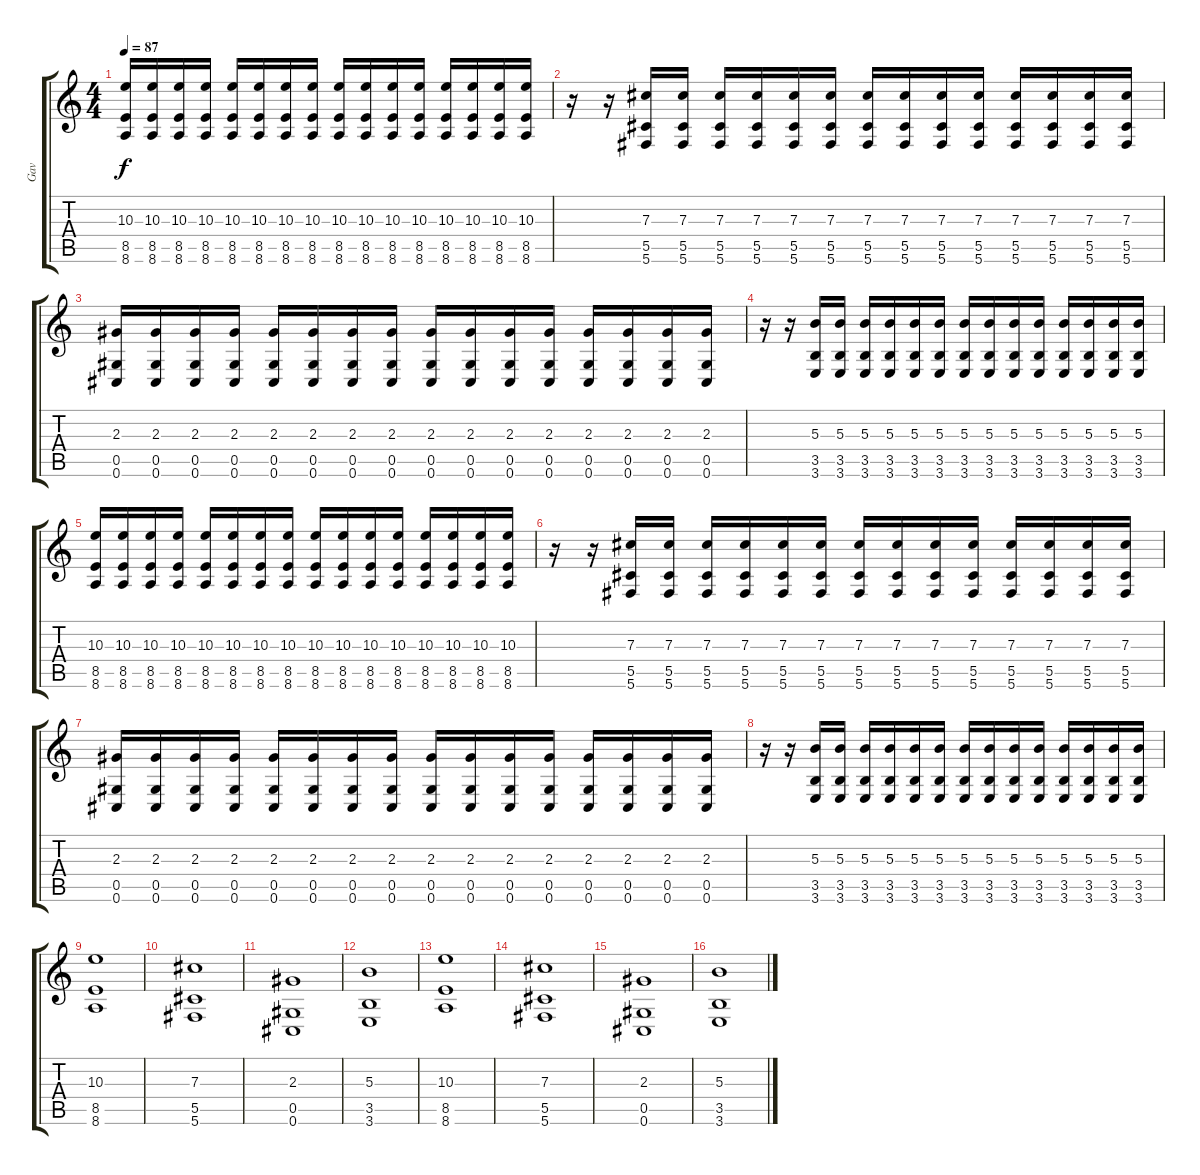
\track ("Gav" "Gav") {instrument distortionguitar}
\staff {score tabs}
\tuning (Eb4 Bb3 Gb3 Db3 Ab2 Db2) {hide}
\ts (4 4)
\tempo 87
\clef g2
\ks c
(10.3 8.5 8.6).16{dy f} (10.3 8.5 8.6).16 (10.3 8.5 8.6).16 (10.3 8.5 8.6).16 (10.3 8.5 8.6).16 (10.3 8.5 8.6).16 (10.3 8.5 8.6).16 (10.3 8.5 8.6).16 (10.3 8.5 8.6).16 (10.3 8.5 8.6).16 (10.3 8.5 8.6).16 (10.3 8.5 8.6).16 (10.3 8.5 8.6).16 (10.3 8.5 8.6).16 (10.3 8.5 8.6).16 (10.3 8.5 8.6).16 |
r.16 r.16 (7.3 5.5 5.6).16 (7.3 5.5 5.6).16 (7.3 5.5 5.6).16 (7.3 5.5 5.6).16 (7.3 5.5 5.6).16 (7.3 5.5 5.6).16 (7.3 5.5 5.6).16 (7.3 5.5 5.6).16 (7.3 5.5 5.6).16 (7.3 5.5 5.6).16 (7.3 5.5 5.6).16 (7.3 5.5 5.6).16 (7.3 5.5 5.6).16 (7.3 5.5 5.6).16 |
(2.3 0.5 0.6).16 (2.3 0.5 0.6).16 (2.3 0.5 0.6).16 (2.3 0.5 0.6).16 (2.3 0.5 0.6).16 (2.3 0.5 0.6).16 (2.3 0.5 0.6).16 (2.3 0.5 0.6).16 (2.3 0.5 0.6).16 (2.3 0.5 0.6).16 (2.3 0.5 0.6).16 (2.3 0.5 0.6).16 (2.3 0.5 0.6).16 (2.3 0.5 0.6).16 (2.3 0.5 0.6).16 (2.3 0.5 0.6).16 |
r.16 r.16 (5.3 3.5 3.6).16 (5.3 3.5 3.6).16 (5.3 3.5 3.6).16 (5.3 3.5 3.6).16 (5.3 3.5 3.6).16 (5.3 3.5 3.6).16 (5.3 3.5 3.6).16 (5.3 3.5 3.6).16 (5.3 3.5 3.6).16 (5.3 3.5 3.6).16 (5.3 3.5 3.6).16 (5.3 3.5 3.6).16 (5.3 3.5 3.6).16 (5.3 3.5 3.6).16 |
(10.3 8.5 8.6).16 (10.3 8.5 8.6).16 (10.3 8.5 8.6).16 (10.3 8.5 8.6).16 (10.3 8.5 8.6).16 (10.3 8.5 8.6).16 (10.3 8.5 8.6).16 (10.3 8.5 8.6).16 (10.3 8.5 8.6).16 (10.3 8.5 8.6).16 (10.3 8.5 8.6).16 (10.3 8.5 8.6).16 (10.3 8.5 8.6).16 (10.3 8.5 8.6).16 (10.3 8.5 8.6).16 (10.3 8.5 8.6).16 |
r.16 r.16 (7.3 5.5 5.6).16 (7.3 5.5 5.6).16 (7.3 5.5 5.6).16 (7.3 5.5 5.6).16 (7.3 5.5 5.6).16 (7.3 5.5 5.6).16 (7.3 5.5 5.6).16 (7.3 5.5 5.6).16 (7.3 5.5 5.6).16 (7.3 5.5 5.6).16 (7.3 5.5 5.6).16 (7.3 5.5 5.6).16 (7.3 5.5 5.6).16 (7.3 5.5 5.6).16 |
(2.3 0.5 0.6).16 (2.3 0.5 0.6).16 (2.3 0.5 0.6).16 (2.3 0.5 0.6).16 (2.3 0.5 0.6).16 (2.3 0.5 0.6).16 (2.3 0.5 0.6).16 (2.3 0.5 0.6).16 (2.3 0.5 0.6).16 (2.3 0.5 0.6).16 (2.3 0.5 0.6).16 (2.3 0.5 0.6).16 (2.3 0.5 0.6).16 (2.3 0.5 0.6).16 (2.3 0.5 0.6).16 (2.3 0.5 0.6).16 |
r.16 r.16 (5.3 3.5 3.6).16 (5.3 3.5 3.6).16 (5.3 3.5 3.6).16 (5.3 3.5 3.6).16 (5.3 3.5 3.6).16 (5.3 3.5 3.6).16 (5.3 3.5 3.6).16 (5.3 3.5 3.6).16 (5.3 3.5 3.6).16 (5.3 3.5 3.6).16 (5.3 3.5 3.6).16 (5.3 3.5 3.6).16 (5.3 3.5 3.6).16 (5.3 3.5 3.6).16 |
(10.3 8.5 8.6).1 |
(7.3 5.5 5.6).1 |
(2.3 0.5 0.6).1 |
(5.3 3.5 3.6).1 |
(10.3 8.5 8.6).1 |
(7.3 5.5 5.6).1 |
(2.3 0.5 0.6).1 |
(5.3 3.5 3.6).1
